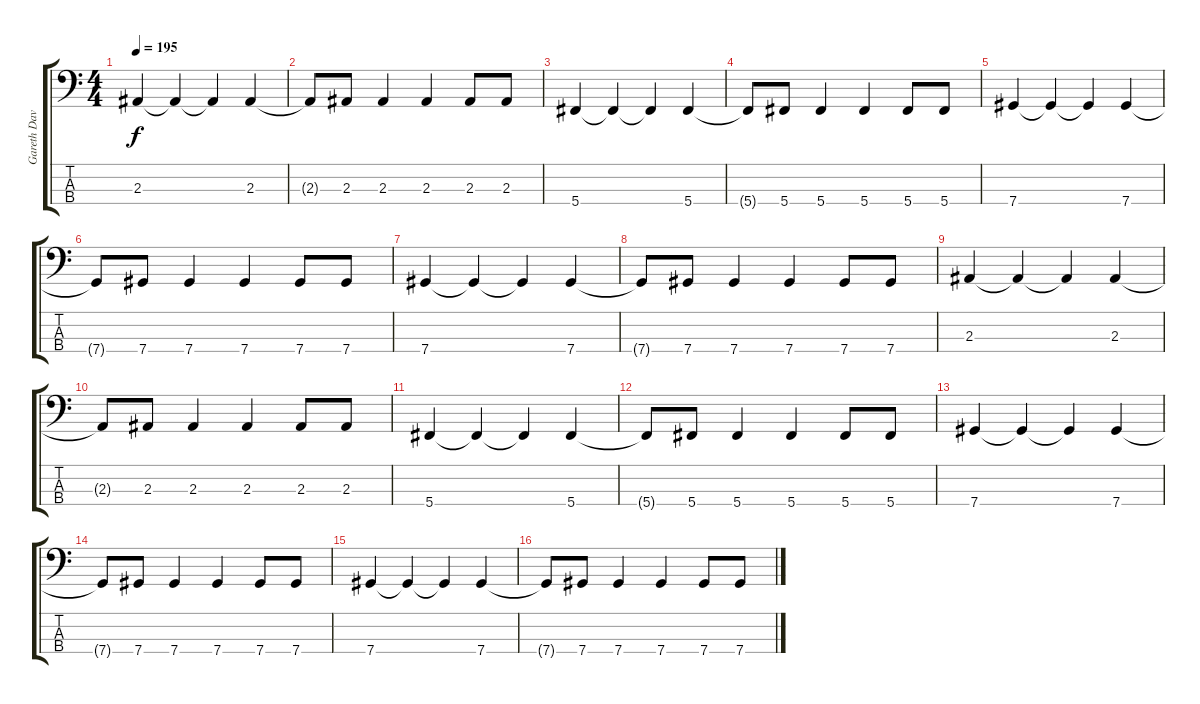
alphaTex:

\track ("Gareth Davies" "Gareth Dav") {instrument electricbasspick}
\staff {score tabs}
\tuning (Gb2 Db2 Ab1 Db1) {hide}
\ts (4 4)
\tempo 195
\clef f4
\ks c
2.3.4{dy f} 2.3{t}.4 2.3{t}.4 2.3.4 |
2.3{t}.8 2.3.8 2.3.4 2.3.4 2.3.8 2.3.8 |
5.4.4 5.4{t}.4 5.4{t}.4 5.4.4 |
5.4{t}.8 5.4.8 5.4.4 5.4.4 5.4.8 5.4.8 |
7.4.4 7.4{t}.4 7.4{t}.4 7.4.4 |
7.4{t}.8 7.4.8 7.4.4 7.4.4 7.4.8 7.4.8 |
7.4.4 7.4{t}.4 7.4{t}.4 7.4.4 |
7.4{t}.8 7.4.8 7.4.4 7.4.4 7.4.8 7.4.8 |
2.3.4 2.3{t}.4 2.3{t}.4 2.3.4 |
2.3{t}.8 2.3.8 2.3.4 2.3.4 2.3.8 2.3.8 |
5.4.4 5.4{t}.4 5.4{t}.4 5.4.4 |
5.4{t}.8 5.4.8 5.4.4 5.4.4 5.4.8 5.4.8 |
7.4.4 7.4{t}.4 7.4{t}.4 7.4.4 |
7.4{t}.8 7.4.8 7.4.4 7.4.4 7.4.8 7.4.8 |
7.4.4 7.4{t}.4 7.4{t}.4 7.4.4 |
7.4{t}.8 7.4.8 7.4.4 7.4.4 7.4.8 7.4.8
